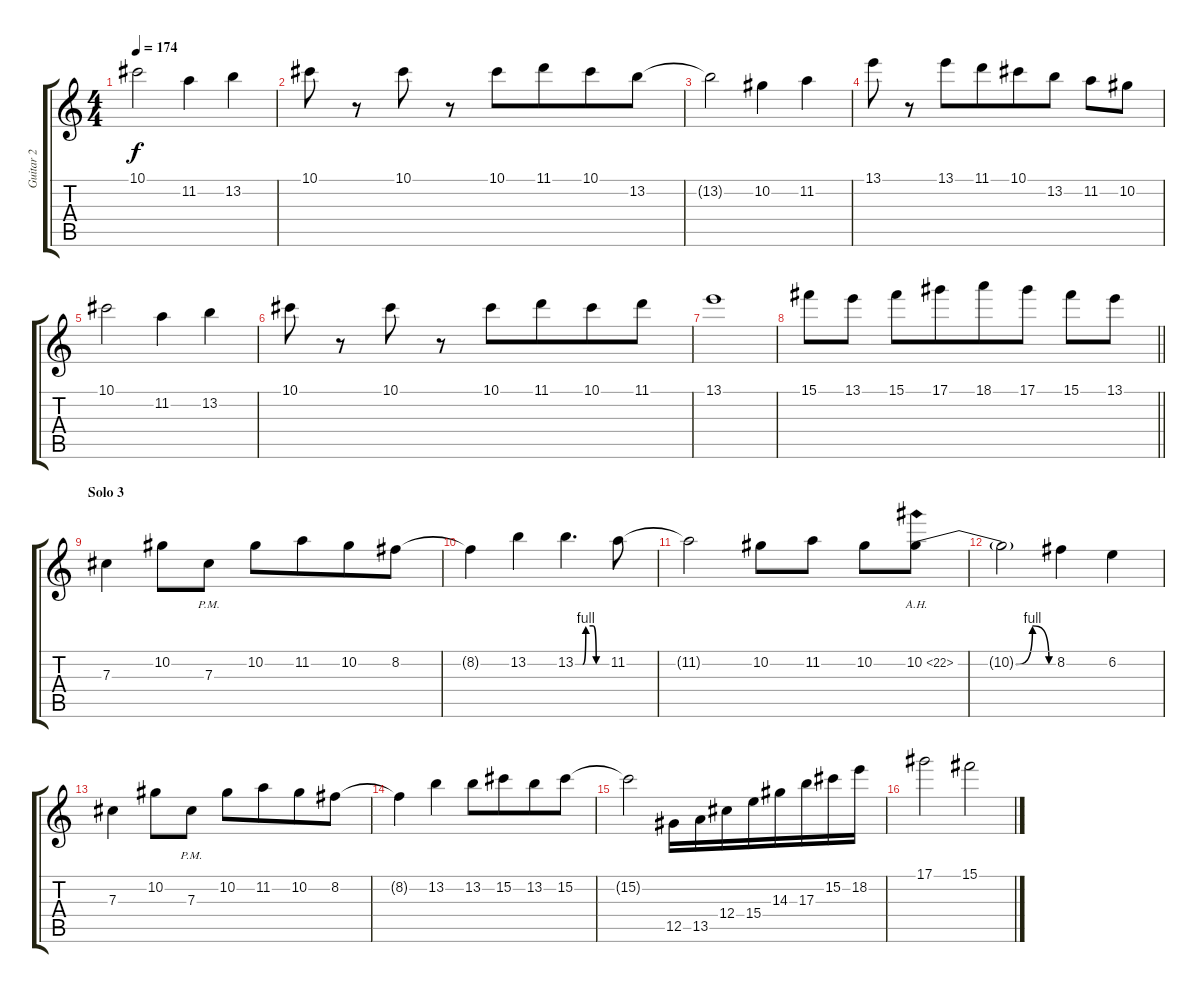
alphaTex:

\track ("Guitar 2" "Guitar 2") {instrument distortionguitar}
\staff {score tabs}
\tuning (Eb4 Bb3 Gb3 Db3 Ab2 Db2) {hide}
\ts (4 4)
\tempo 174
\clef g2
\ks c
10.1{t}.2{dy f beam merge} 11.2.4 13.2.4 |
10.1.8 r.8 10.1.8 r.8 10.1.8 11.1.8{beam merge} 10.1.8{beam merge} 13.2.8 |
13.2{t}.2{beam merge} 10.2.4 11.2.4 |
13.1.8 r.8 13.1.8 11.1.8{beam merge} 10.1.8 13.2.8 11.2.8 10.2.8 |
10.1.2{beam merge} 11.2.4 13.2.4 |
10.1.8 r.8 10.1.8 r.8 10.1.8 11.1.8{beam merge} 10.1.8{beam merge} 11.1.8 |
13.1.1 |
\barLineRight lightlight
15.1.8 13.1.8 15.1.8 17.1.8{beam merge} 18.1.8 17.1.8 15.1.8 13.1.8 |
\section ("" "Solo 3")
7.3.4{beam merge} 10.2.8 7.3{pm}.8 10.2.8{beam merge} 11.2.8{beam merge} 10.2.8{beam merge} 8.2.8 |
8.2{t}.4{beam merge} 13.2.4 13.2{be (custom 0 0 10 0 14 0 20 4 34 4 40 0 60 0)}.4{d} 11.2.8 |
11.2{t}.2{beam merge} 10.2.8{beam merge} 11.2.8 10.2.8 10.2{be (custom 0 0 35 0 45 4 55 0 60 0) ah 12}.8 |
10.2{t}.2 8.2.4 6.2.4 |
7.3.4{beam merge} 10.2.8 7.3{pm}.8 10.2.8{beam merge} 11.2.8{beam merge} 10.2.8{beam merge} 8.2.8 |
8.2{t}.4 13.2.4{beam merge} 13.2.8 15.2.8{beam merge} 13.2.8 15.2.8 |
15.2{t}.2 12.5.16 13.5.16{beam merge} 12.4.16 15.4.16{beam merge} 14.3.16{beam merge} 17.3.16{beam merge} 15.2.16 18.2.16 |
17.1.2 15.1.2
